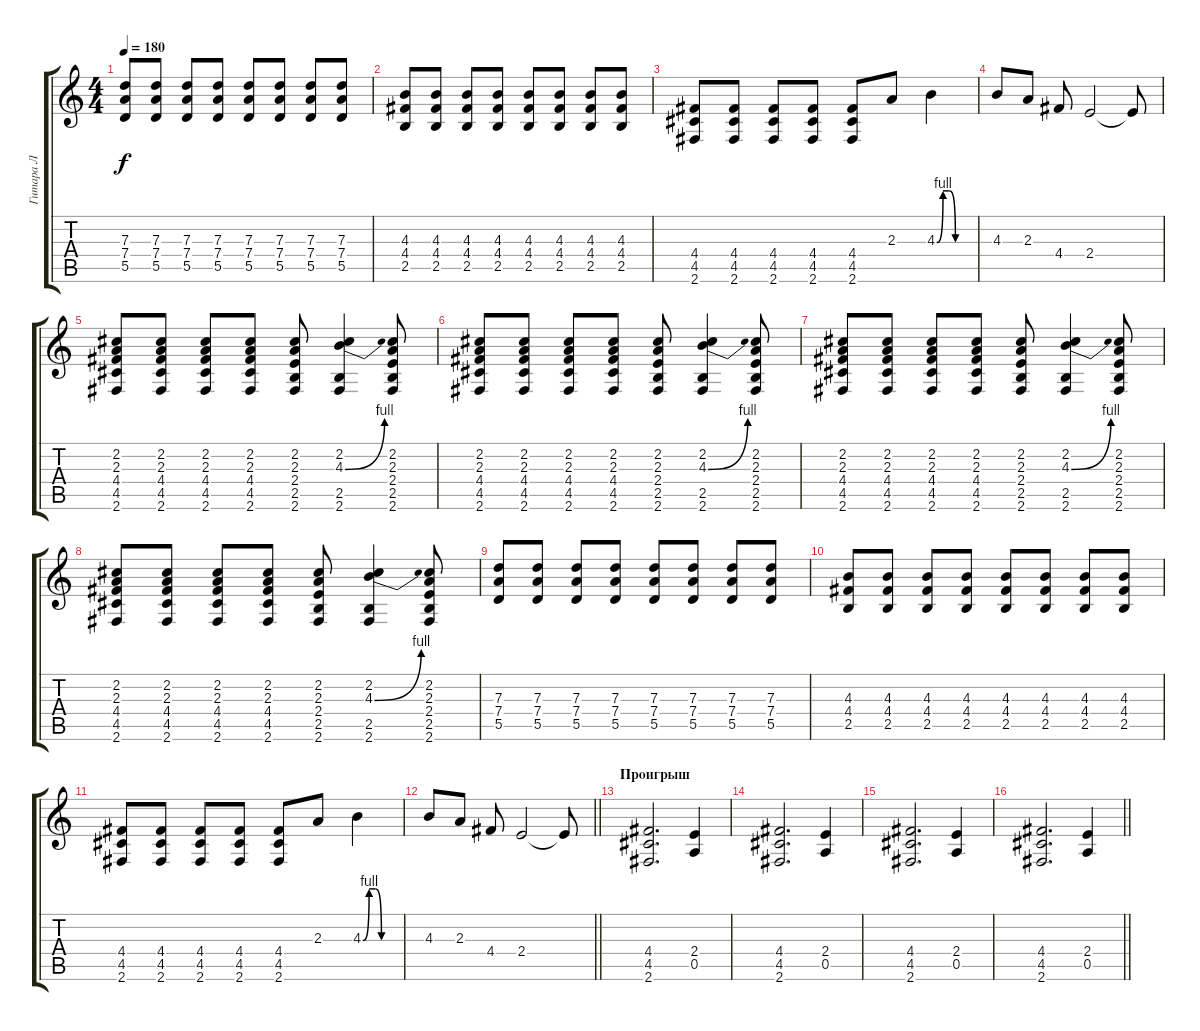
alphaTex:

\track ("Гитара Л" "Гитара Л") {instrument distortionguitar}
\staff {score tabs}
\tuning (E4 B3 G3 D3 A2 E2) {hide}
\ts (4 4)
\tempo 180
\clef g2
\ks c
(7.3 7.4 5.5).8{dy f} (7.3 7.4 5.5).8 (7.3 7.4 5.5).8 (7.3 7.4 5.5).8 (7.3 7.4 5.5).8 (7.3 7.4 5.5).8 (7.3 7.4 5.5).8 (7.3 7.4 5.5).8 |
(4.3 4.4 2.5).8 (4.3 4.4 2.5).8 (4.3 4.4 2.5).8 (4.3 4.4 2.5).8 (4.3 4.4 2.5).8 (4.3 4.4 2.5).8 (4.3 4.4 2.5).8 (4.3 4.4 2.5).8 |
(4.4 4.5 2.6).8 (4.4 4.5 2.6).8 (4.4 4.5 2.6).8 (4.4 4.5 2.6).8 (4.4 4.5 2.6).8 2.3.8 4.3{be (custom 0 0 10 4 20 4 30 0 60 0)}.4 |
4.3.8 2.3.8 4.4.8 2.4.2 2.4{t}.8 |
(2.2 2.3 4.4 4.5 2.6).8 (2.2 2.3 4.4 4.5 2.6).8 (2.2 2.3 4.4 4.5 2.6).8 (2.2 2.3 4.4 4.5 2.6).8 (2.2 2.3 2.4 2.5 2.6).8 (2.2 4.3{be (bend 0 0 60 4)} 2.5 2.6).4 (2.2 2.3 2.4 2.5 2.6).8 |
(2.2 2.3 4.4 4.5 2.6).8 (2.2 2.3 4.4 4.5 2.6).8 (2.2 2.3 4.4 4.5 2.6).8 (2.2 2.3 4.4 4.5 2.6).8 (2.2 2.3 2.4 2.5 2.6).8 (2.2 4.3{be (bend 0 0 60 4)} 2.5 2.6).4 (2.2 2.3 2.4 2.5 2.6).8 |
(2.2 2.3 4.4 4.5 2.6).8 (2.2 2.3 4.4 4.5 2.6).8 (2.2 2.3 4.4 4.5 2.6).8 (2.2 2.3 4.4 4.5 2.6).8 (2.2 2.3 2.4 2.5 2.6).8 (2.2 4.3{be (bend 0 0 60 4)} 2.5 2.6).4 (2.2 2.3 2.4 2.5 2.6).8 |
(2.2 2.3 4.4 4.5 2.6).8 (2.2 2.3 4.4 4.5 2.6).8 (2.2 2.3 4.4 4.5 2.6).8 (2.2 2.3 4.4 4.5 2.6).8 (2.2 2.3 2.4 2.5 2.6).8 (2.2 4.3{be (bend 0 0 60 4)} 2.5 2.6).4 (2.2 2.3 2.4 2.5 2.6).8 |
(7.3 7.4 5.5).8 (7.3 7.4 5.5).8 (7.3 7.4 5.5).8 (7.3 7.4 5.5).8 (7.3 7.4 5.5).8 (7.3 7.4 5.5).8 (7.3 7.4 5.5).8 (7.3 7.4 5.5).8 |
(4.3 4.4 2.5).8 (4.3 4.4 2.5).8 (4.3 4.4 2.5).8 (4.3 4.4 2.5).8 (4.3 4.4 2.5).8 (4.3 4.4 2.5).8 (4.3 4.4 2.5).8 (4.3 4.4 2.5).8 |
(4.4 4.5 2.6).8 (4.4 4.5 2.6).8 (4.4 4.5 2.6).8 (4.4 4.5 2.6).8 (4.4 4.5 2.6).8 2.3.8 4.3{be (custom 0 0 10 4 20 4 30 0 60 0)}.4 |
\barLineRight lightlight
4.3.8 2.3.8 4.4.8 2.4.2 2.4{t}.8 |
\section ("" "Проигрыш")
(4.4 4.5 2.6).2{d} (2.4 0.5).4 |
(4.4 4.5 2.6).2{d} (2.4 0.5).4 |
(4.4 4.5 2.6).2{d} (2.4 0.5).4 |
\barLineRight lightlight
(4.4 4.5 2.6).2{d} (2.4 0.5).4
